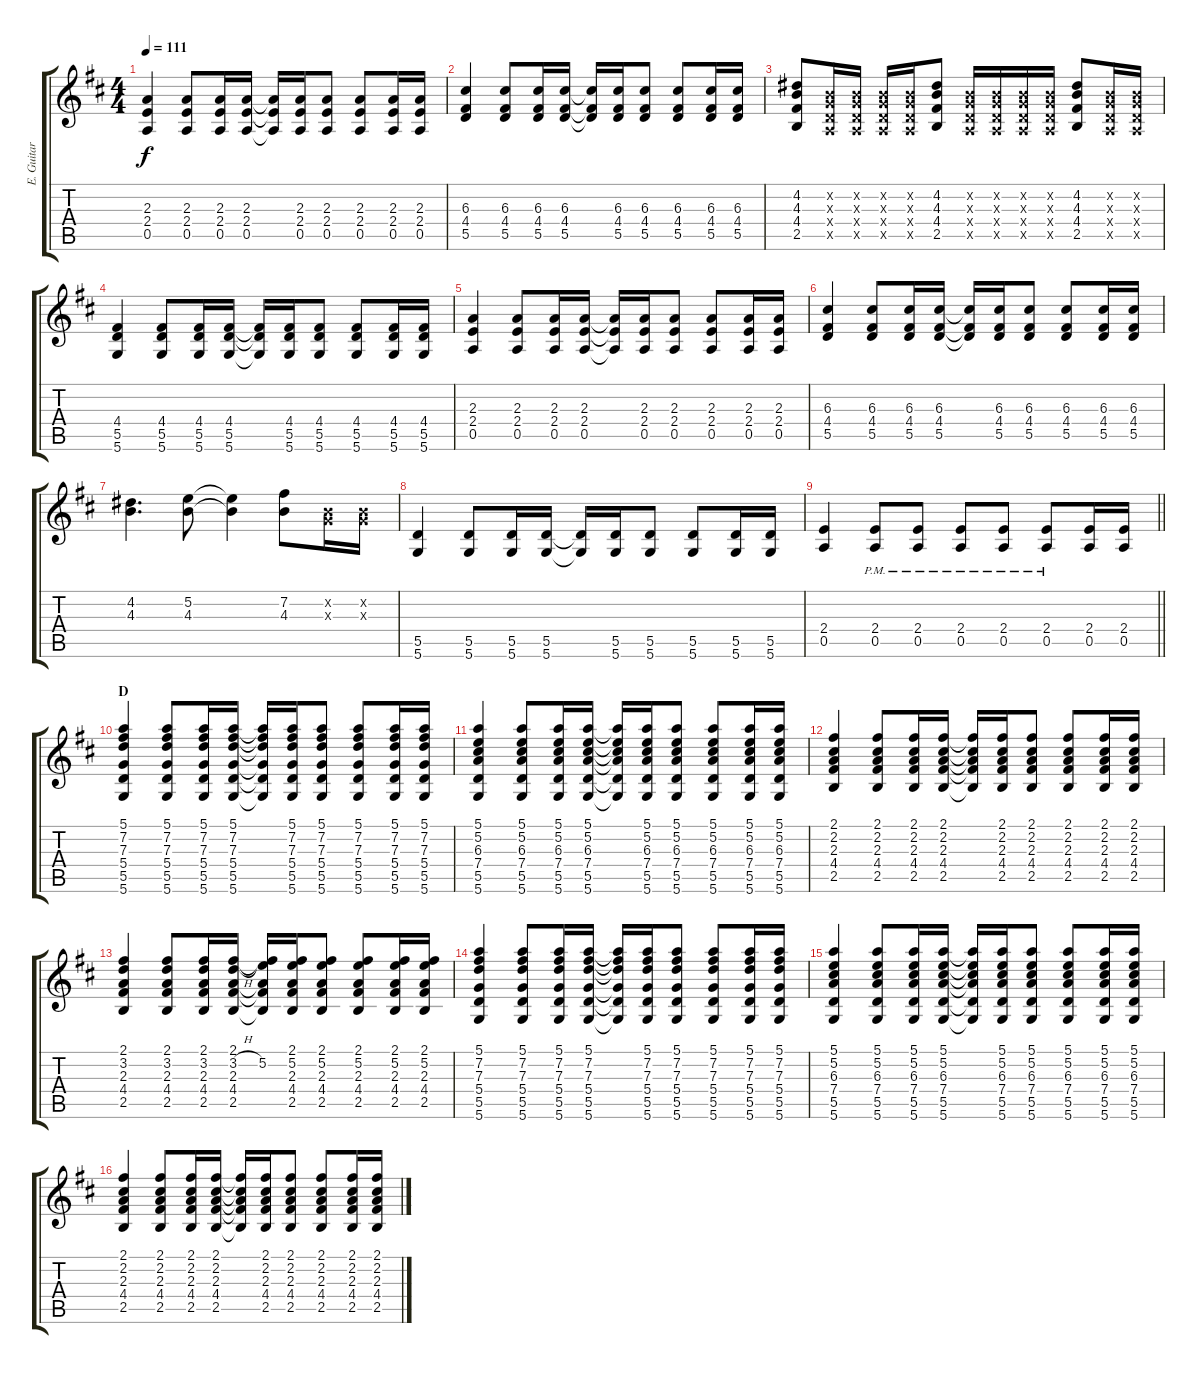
\track ("E. Guitar II" "E. Guitar ") {instrument overdrivenguitar}
\staff {score tabs}
\tuning (E4 B3 G3 D3 A2 D2) {hide}
\ts (4 4)
\tempo 111
\clef g2
\ks d
(2.3 2.4 0.5).4{dy f} (2.3 2.4 0.5).8 (2.3 2.4 0.5).16 (2.3 2.4 0.5).16 (2.3{t} 2.4{t} 0.5{t}).16 (2.3 2.4 0.5).16 (2.3 2.4 0.5).8 (2.3 2.4 0.5).8 (2.3 2.4 0.5).16 (2.3 2.4 0.5).16 |
(6.3 4.4 5.5).4 (6.3 4.4 5.5).8 (6.3 4.4 5.5).16 (6.3 4.4 5.5).16 (6.3{t} 4.4{t} 5.5{t}).16 (6.3 4.4 5.5).16 (6.3 4.4 5.5).8 (6.3 4.4 5.5).8 (6.3 4.4 5.5).16 (6.3 4.4 5.5).16 |
(4.2 4.3 4.4 2.5).8 (0.2{x} 0.3{x} 0.4{x} 0.5{x}).16 (0.2{x} 0.3{x} 0.4{x} 0.5{x}).16 (0.2{x} 0.3{x} 0.4{x} 0.5{x}).16 (0.2{x} 0.3{x} 0.4{x} 0.5{x}).16 (4.2 4.3 4.4 2.5).8 (0.2{x} 0.3{x} 0.4{x} 0.5{x}).16 (0.2{x} 0.3{x} 0.4{x} 0.5{x}).16 (0.2{x} 0.3{x} 0.4{x} 0.5{x}).16 (0.2{x} 0.3{x} 0.4{x} 0.5{x}).16 (4.2 4.3 4.4 2.5).8 (0.2{x} 0.3{x} 0.4{x} 0.5{x}).16 (0.2{x} 0.3{x} 0.4{x} 0.5{x}).16 |
(4.4 5.5 5.6).4 (4.4 5.5 5.6).8 (4.4 5.5 5.6).16 (4.4 5.5 5.6).16 (4.4{t} 5.5{t} 5.6{t}).16 (4.4 5.5 5.6).16 (4.4 5.5 5.6).8 (4.4 5.5 5.6).8 (4.4 5.5 5.6).16 (4.4 5.5 5.6).16 |
(2.3 2.4 0.5).4 (2.3 2.4 0.5).8 (2.3 2.4 0.5).16 (2.3 2.4 0.5).16 (2.3{t} 2.4{t} 0.5{t}).16 (2.3 2.4 0.5).16 (2.3 2.4 0.5).8 (2.3 2.4 0.5).8 (2.3 2.4 0.5).16 (2.3 2.4 0.5).16 |
(6.3 4.4 5.5).4 (6.3 4.4 5.5).8 (6.3 4.4 5.5).16 (6.3 4.4 5.5).16 (6.3{t} 4.4{t} 5.5{t}).16 (6.3 4.4 5.5).16 (6.3 4.4 5.5).8 (6.3 4.4 5.5).8 (6.3 4.4 5.5).16 (6.3 4.4 5.5).16 |
(4.2 4.3).4{d} (5.2 4.3).8 (5.2{t} 4.3{t}).4 (7.2 4.3).8 (0.2{x} 0.3{x}).16 (0.2{x} 0.3{x}).16 |
(5.5 5.6).4 (5.5 5.6).8 (5.5 5.6).16 (5.5 5.6).16 (5.5{t} 5.6{t}).16 (5.5 5.6).16 (5.5 5.6).8 (5.5 5.6).8 (5.5 5.6).16 (5.5 5.6).16 |
\barLineRight lightlight
(2.4 0.5).4 (2.4{pm} 0.5{pm}).8 (2.4{pm} 0.5{pm}).8 (2.4{pm} 0.5{pm}).8 (2.4{pm} 0.5{pm}).8 (2.4{pm} 0.5{pm}).8 (2.4 0.5).16 (2.4 0.5).16 |
\section ("" "D")
(5.1 7.2 7.3 5.4 5.5 5.6).4 (5.1 7.2 7.3 5.4 5.5 5.6).8 (5.1 7.2 7.3 5.4 5.5 5.6).16 (5.1 7.2 7.3 5.4 5.5 5.6).16 (5.1{t} 7.2{t} 7.3{t} 5.4{t} 5.5{t} 5.6{t}).16 (5.1 7.2 7.3 5.4 5.5 5.6).16 (5.1 7.2 7.3 5.4 5.5 5.6).8 (5.1 7.2 7.3 5.4 5.5 5.6).8 (5.1 7.2 7.3 5.4 5.5 5.6).16 (5.1 7.2 7.3 5.4 5.5 5.6).16 |
(5.1 5.2 6.3 7.4 5.5 5.6).4 (5.1 5.2 6.3 7.4 5.5 5.6).8 (5.1 5.2 6.3 7.4 5.5 5.6).16 (5.1 5.2 6.3 7.4 5.5 5.6).16 (5.1{t} 5.2{t} 6.3{t} 7.4{t} 5.5{t} 5.6{t}).16 (5.1 5.2 6.3 7.4 5.5 5.6).16 (5.1 5.2 6.3 7.4 5.5 5.6).8 (5.1 5.2 6.3 7.4 5.5 5.6).8 (5.1 5.2 6.3 7.4 5.5 5.6).16 (5.1 5.2 6.3 7.4 5.5 5.6).16 |
(2.1 2.2 2.3 4.4 2.5).4 (2.1 2.2 2.3 4.4 2.5).8 (2.1 2.2 2.3 4.4 2.5).16 (2.1 2.2 2.3 4.4 2.5).16 (2.1{t} 2.2{t} 2.3{t} 4.4{t} 2.5{t}).16 (2.1 2.2 2.3 4.4 2.5).16 (2.1 2.2 2.3 4.4 2.5).8 (2.1 2.2 2.3 4.4 2.5).8 (2.1 2.2 2.3 4.4 2.5).16 (2.1 2.2 2.3 4.4 2.5).16 |
(2.1 3.2 2.3 4.4 2.5).4 (2.1 3.2 2.3 4.4 2.5).8 (2.1 3.2 2.3 4.4 2.5).16 (2.1 3.2{h} 2.3 4.4 2.5).16 (2.1{t} 5.2 2.3{t} 4.4{t} 2.5{t}).16 (2.1 5.2 2.3 4.4 2.5).16 (2.1 5.2 2.3 4.4 2.5).8 (2.1 5.2 2.3 4.4 2.5).8 (2.1 5.2 2.3 4.4 2.5).16 (2.1 5.2 2.3 4.4 2.5).16 |
(5.1 7.2 7.3 5.4 5.5 5.6).4 (5.1 7.2 7.3 5.4 5.5 5.6).8 (5.1 7.2 7.3 5.4 5.5 5.6).16 (5.1 7.2 7.3 5.4 5.5 5.6).16 (5.1{t} 7.2{t} 7.3{t} 5.4{t} 5.5{t} 5.6{t}).16 (5.1 7.2 7.3 5.4 5.5 5.6).16 (5.1 7.2 7.3 5.4 5.5 5.6).8 (5.1 7.2 7.3 5.4 5.5 5.6).8 (5.1 7.2 7.3 5.4 5.5 5.6).16 (5.1 7.2 7.3 5.4 5.5 5.6).16 |
(5.1 5.2 6.3 7.4 5.5 5.6).4 (5.1 5.2 6.3 7.4 5.5 5.6).8 (5.1 5.2 6.3 7.4 5.5 5.6).16 (5.1 5.2 6.3 7.4 5.5 5.6).16 (5.1{t} 5.2{t} 6.3{t} 7.4{t} 5.5{t} 5.6{t}).16 (5.1 5.2 6.3 7.4 5.5 5.6).16 (5.1 5.2 6.3 7.4 5.5 5.6).8 (5.1 5.2 6.3 7.4 5.5 5.6).8 (5.1 5.2 6.3 7.4 5.5 5.6).16 (5.1 5.2 6.3 7.4 5.5 5.6).16 |
(2.1 2.2 2.3 4.4 2.5).4 (2.1 2.2 2.3 4.4 2.5).8 (2.1 2.2 2.3 4.4 2.5).16 (2.1 2.2 2.3 4.4 2.5).16 (2.1{t} 2.2{t} 2.3{t} 4.4{t} 2.5{t}).16 (2.1 2.2 2.3 4.4 2.5).16 (2.1 2.2 2.3 4.4 2.5).8 (2.1 2.2 2.3 4.4 2.5).8 (2.1 2.2 2.3 4.4 2.5).16 (2.1 2.2 2.3 4.4 2.5).16
